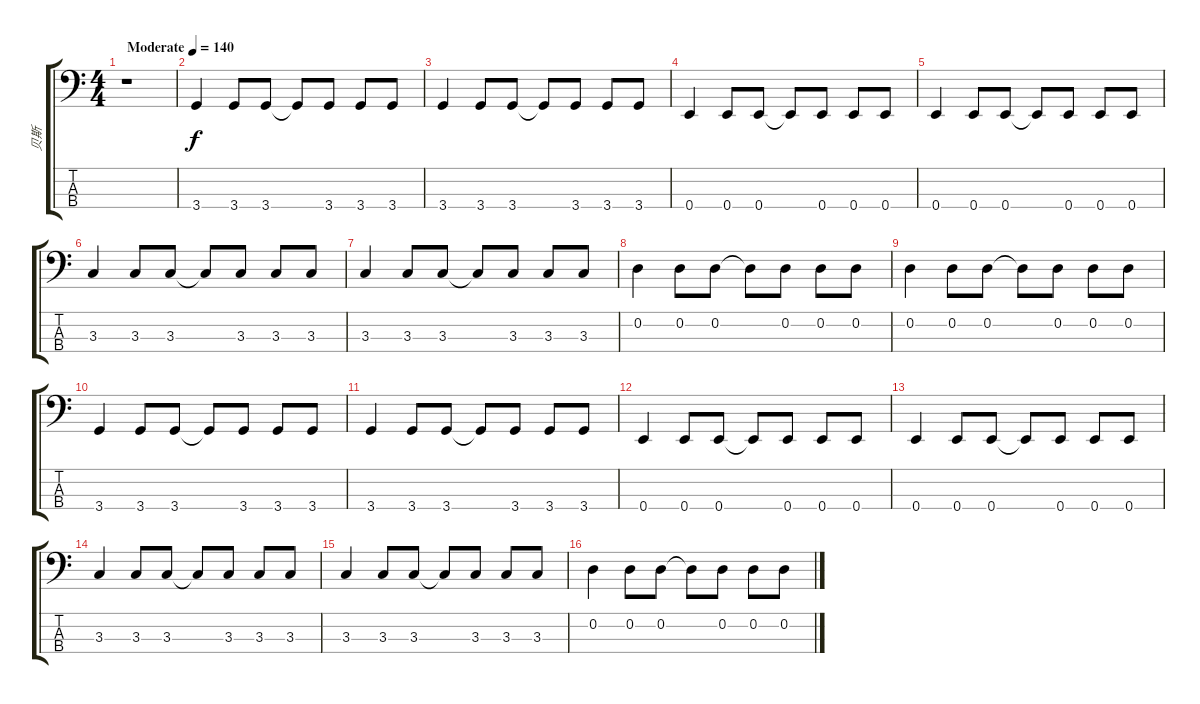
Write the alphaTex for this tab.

\track ("贝斯" "贝斯") {instrument electricbasspick}
\staff {score tabs}
\tuning (G2 D2 A1 E1) {hide}
\ts (4 4)
\tempo (140 "Moderate")
\clef f4
\ks c
r.1{dy f instrument electricbasspick} |
3.4.4 3.4.8 3.4.8 3.4{t}.8 3.4.8 3.4.8 3.4.8 |
3.4.4 3.4.8 3.4.8 3.4{t}.8 3.4.8 3.4.8 3.4.8 |
0.4.4 0.4.8 0.4.8 0.4{t}.8 0.4.8 0.4.8 0.4.8 |
0.4.4 0.4.8 0.4.8 0.4{t}.8 0.4.8 0.4.8 0.4.8 |
3.3.4 3.3.8 3.3.8 3.3{t}.8 3.3.8 3.3.8 3.3.8 |
3.3.4 3.3.8 3.3.8 3.3{t}.8 3.3.8 3.3.8 3.3.8 |
0.2.4 0.2.8 0.2.8 0.2{t}.8 0.2.8 0.2.8 0.2.8 |
0.2.4 0.2.8 0.2.8 0.2{t}.8 0.2.8 0.2.8 0.2.8 |
3.4.4 3.4.8 3.4.8 3.4{t}.8 3.4.8 3.4.8 3.4.8 |
3.4.4 3.4.8 3.4.8 3.4{t}.8 3.4.8 3.4.8 3.4.8 |
0.4.4 0.4.8 0.4.8 0.4{t}.8 0.4.8 0.4.8 0.4.8 |
0.4.4 0.4.8 0.4.8 0.4{t}.8 0.4.8 0.4.8 0.4.8 |
3.3.4 3.3.8 3.3.8 3.3{t}.8 3.3.8 3.3.8 3.3.8 |
3.3.4 3.3.8 3.3.8 3.3{t}.8 3.3.8 3.3.8 3.3.8 |
0.2.4 0.2.8 0.2.8 0.2{t}.8 0.2.8 0.2.8 0.2.8
